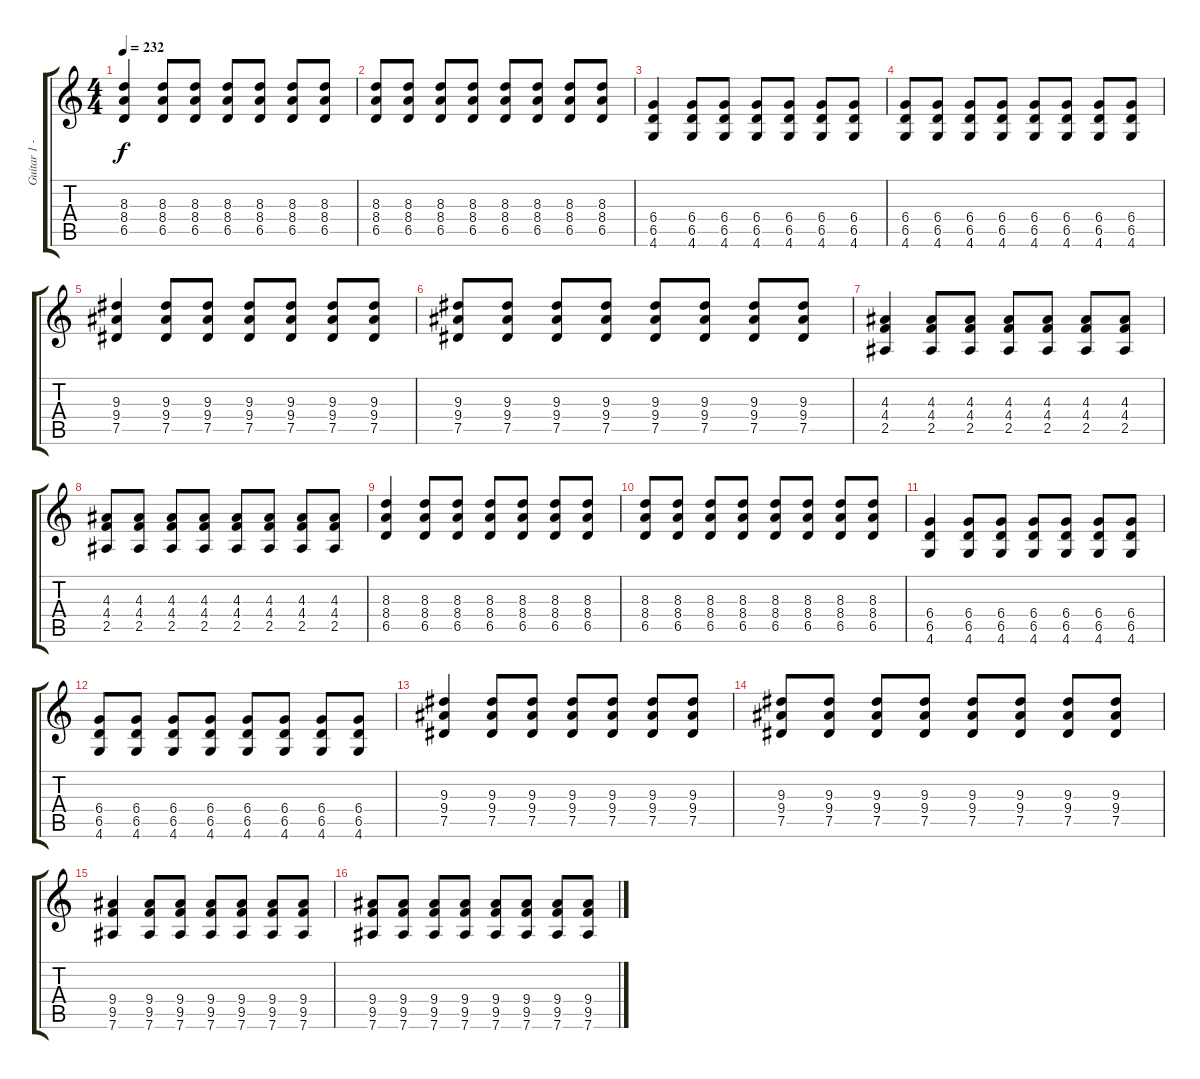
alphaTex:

\track ("Guitar 1 - Mathias" "Guitar 1 -") {instrument distortionguitar}
\staff {score tabs}
\tuning (Eb4 Bb3 Gb3 Db3 Ab2 Eb2) {hide}
\ts (4 4)
\tempo 232
\clef g2
\ks c
(8.3 8.4 6.5).4{dy f} (8.3 8.4 6.5).8 (8.3 8.4 6.5).8 (8.3 8.4 6.5).8 (8.3 8.4 6.5).8 (8.3 8.4 6.5).8 (8.3 8.4 6.5).8 |
(8.3 8.4 6.5).8 (8.3 8.4 6.5).8 (8.3 8.4 6.5).8 (8.3 8.4 6.5).8 (8.3 8.4 6.5).8 (8.3 8.4 6.5).8 (8.3 8.4 6.5).8 (8.3 8.4 6.5).8 |
(6.4 6.5 4.6).4 (6.4 6.5 4.6).8 (6.4 6.5 4.6).8 (6.4 6.5 4.6).8 (6.4 6.5 4.6).8 (6.4 6.5 4.6).8 (6.4 6.5 4.6).8 |
(6.4 6.5 4.6).8 (6.4 6.5 4.6).8 (6.4 6.5 4.6).8 (6.4 6.5 4.6).8 (6.4 6.5 4.6).8 (6.4 6.5 4.6).8 (6.4 6.5 4.6).8 (6.4 6.5 4.6).8 |
(9.3 9.4 7.5).4 (9.3 9.4 7.5).8 (9.3 9.4 7.5).8 (9.3 9.4 7.5).8 (9.3 9.4 7.5).8 (9.3 9.4 7.5).8 (9.3 9.4 7.5).8 |
(9.3 9.4 7.5).8 (9.3 9.4 7.5).8 (9.3 9.4 7.5).8 (9.3 9.4 7.5).8 (9.3 9.4 7.5).8 (9.3 9.4 7.5).8 (9.3 9.4 7.5).8 (9.3 9.4 7.5).8 |
(4.3 4.4 2.5).4 (4.3 4.4 2.5).8 (4.3 4.4 2.5).8 (4.3 4.4 2.5).8 (4.3 4.4 2.5).8 (4.3 4.4 2.5).8 (4.3 4.4 2.5).8 |
(4.3 4.4 2.5).8 (4.3 4.4 2.5).8 (4.3 4.4 2.5).8 (4.3 4.4 2.5).8 (4.3 4.4 2.5).8 (4.3 4.4 2.5).8 (4.3 4.4 2.5).8 (4.3 4.4 2.5).8 |
(8.3 8.4 6.5).4 (8.3 8.4 6.5).8 (8.3 8.4 6.5).8 (8.3 8.4 6.5).8 (8.3 8.4 6.5).8 (8.3 8.4 6.5).8 (8.3 8.4 6.5).8 |
(8.3 8.4 6.5).8 (8.3 8.4 6.5).8 (8.3 8.4 6.5).8 (8.3 8.4 6.5).8 (8.3 8.4 6.5).8 (8.3 8.4 6.5).8 (8.3 8.4 6.5).8 (8.3 8.4 6.5).8 |
(6.4 6.5 4.6).4 (6.4 6.5 4.6).8 (6.4 6.5 4.6).8 (6.4 6.5 4.6).8 (6.4 6.5 4.6).8 (6.4 6.5 4.6).8 (6.4 6.5 4.6).8 |
(6.4 6.5 4.6).8 (6.4 6.5 4.6).8 (6.4 6.5 4.6).8 (6.4 6.5 4.6).8 (6.4 6.5 4.6).8 (6.4 6.5 4.6).8 (6.4 6.5 4.6).8 (6.4 6.5 4.6).8 |
(9.3 9.4 7.5).4 (9.3 9.4 7.5).8 (9.3 9.4 7.5).8 (9.3 9.4 7.5).8 (9.3 9.4 7.5).8 (9.3 9.4 7.5).8 (9.3 9.4 7.5).8 |
(9.3 9.4 7.5).8 (9.3 9.4 7.5).8 (9.3 9.4 7.5).8 (9.3 9.4 7.5).8 (9.3 9.4 7.5).8 (9.3 9.4 7.5).8 (9.3 9.4 7.5).8 (9.3 9.4 7.5).8 |
(9.4 9.5 7.6).4 (9.4 9.5 7.6).8 (9.4 9.5 7.6).8 (9.4 9.5 7.6).8 (9.4 9.5 7.6).8 (9.4 9.5 7.6).8 (9.4 9.5 7.6).8 |
(9.4 9.5 7.6).8 (9.4 9.5 7.6).8 (9.4 9.5 7.6).8 (9.4 9.5 7.6).8 (9.4 9.5 7.6).8 (9.4 9.5 7.6).8 (9.4 9.5 7.6).8 (9.4 9.5 7.6).8
